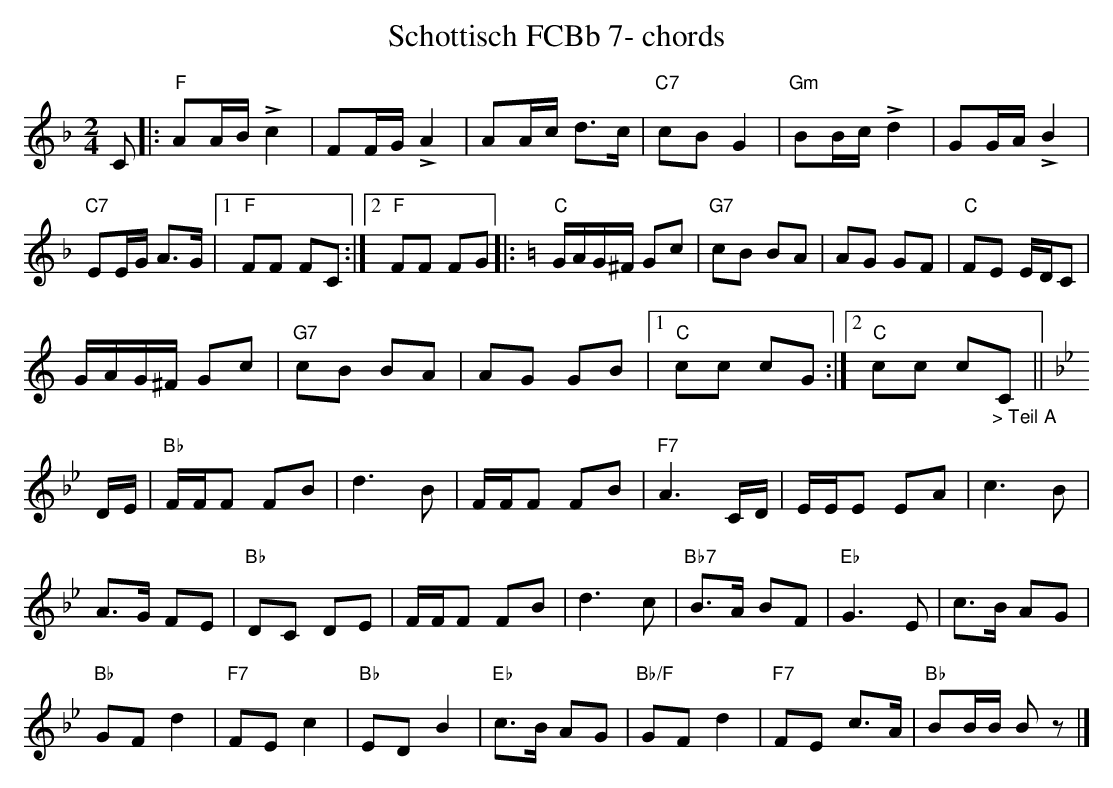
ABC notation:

X:1
T:Schottisch FCBb 7- chords
M:2/4
L:1/16
K:Fmaj%%MIDI gchordon
C2 |: "F"A2AB !>!c4 | F2FG !>!A4 | A2Ac d3c | "C7"c2B2G4 | "Gm"B2Bc !>!d4 | G2GA!>!B4 |
"C7"E2EG A3G |1 "F"F2F2 F2C2 :|2 "F"F2F2 F2G2 [K:Cmaj] |: "C"GAG^F G2c2 | "G7"c2B2 B2A2 | A2G2 G2F2 | "C"F2E2 EDC2 |
GAG^F G2c2 | "G7"c2B2 B2A2 | A2G2 G2B2 |1 "C"c2c2 c2G2 :|2 "C"c2c2 c2"_> Teil A"C2 || [K:Bbmaj]
DE | "Bb"FFF2 F2B2 | d6B2 | FFF2 F2B2 | "F7"A6CD | EEE2 E2A2 | c6B2 |
A3G F2E2 | "Bb"D2C2 D2E2 | FFF2 F2B2 | d6c2 | "Bb7"B3A B2F2 | "Eb"G6E2 | c3B A2G2 |
"Bb"G2F2d4 | "F7"F2E2c4 | "Bb"E2D2B4 | "Eb"c3B A2G2 | "Bb/F"G2F2d4 | "F7"F2E2 c3A | "Bb"B2BB B2z2 |]
